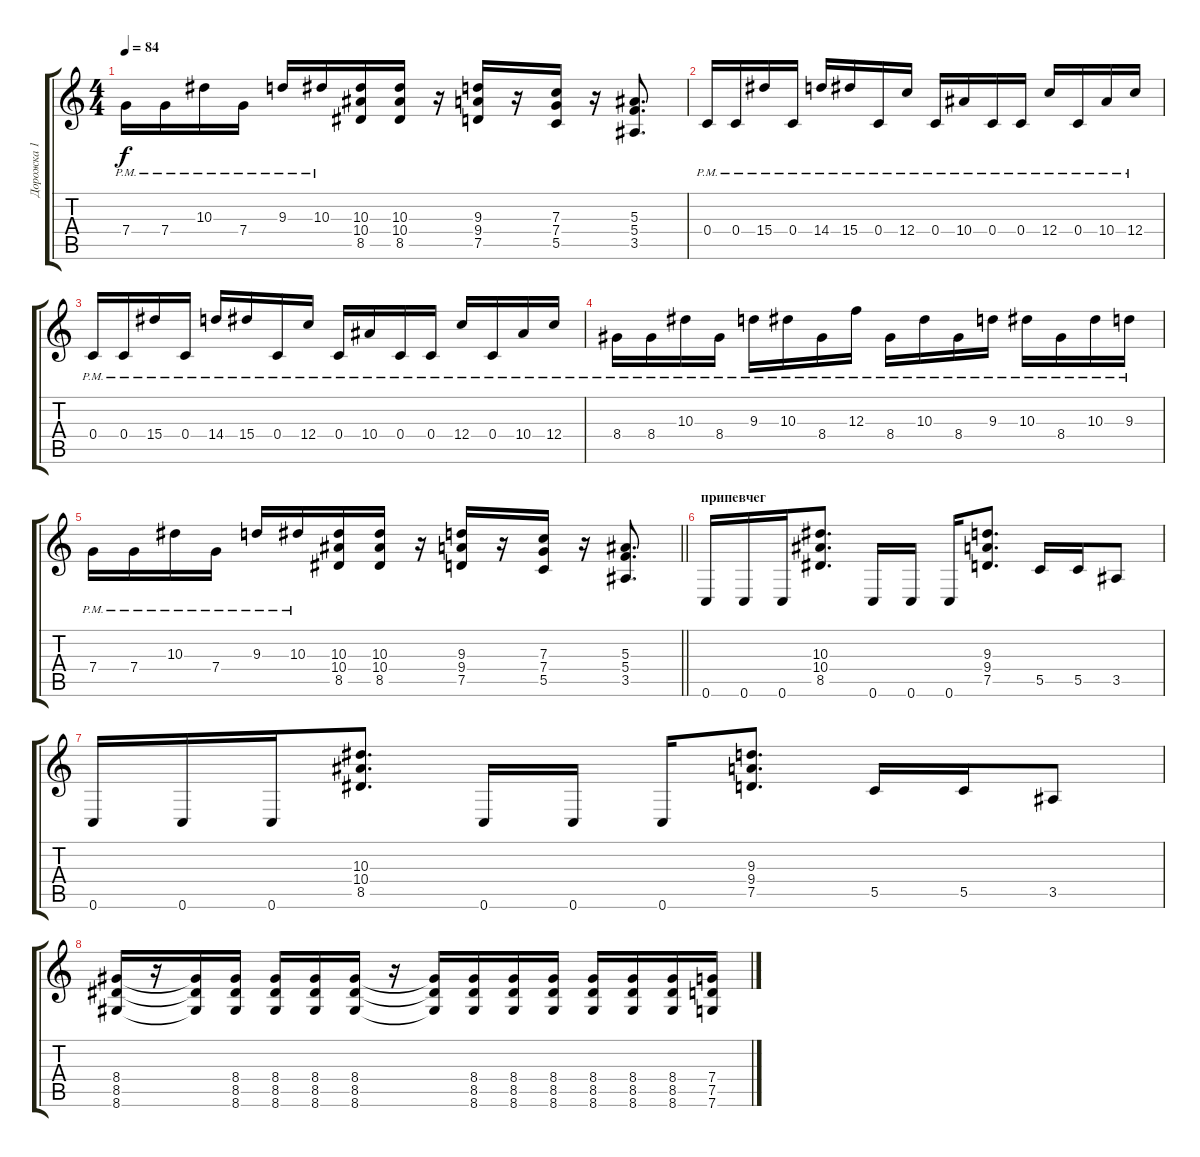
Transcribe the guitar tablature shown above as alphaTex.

\track ("Дорожка 1" "Дорожка 1") {instrument overdrivenguitar}
\staff {score tabs}
\tuning (D4 A3 F3 C3 G2 C2) {hide}
\ts (4 4)
\tempo 84
\clef g2
\ks c
7.4{pm}.16{dy f} 7.4{pm}.16 10.3{pm}.16 7.4{pm}.16 9.3{pm}.16 10.3{pm}.16 (10.3 10.4 8.5).16 (10.3 10.4 8.5).16 r.16 (9.3 9.4 7.5).16 r.16 (7.3 7.4 5.5).16 r.16 (5.3 5.4 3.5).8{d} |
0.4{pm}.16 0.4{pm}.16 15.4{pm}.16 0.4{pm}.16 14.4{pm}.16 15.4{pm}.16 0.4{pm}.16 12.4{pm}.16 0.4{pm}.16 10.4{pm}.16 0.4{pm}.16 0.4{pm}.16 12.4{pm}.16 0.4{pm}.16 10.4{pm}.16 12.4{pm}.16 |
0.4{pm}.16 0.4{pm}.16 15.4{pm}.16 0.4{pm}.16 14.4{pm}.16 15.4{pm}.16 0.4{pm}.16 12.4{pm}.16 0.4{pm}.16 10.4{pm}.16 0.4{pm}.16 0.4{pm}.16 12.4{pm}.16 0.4{pm}.16 10.4{pm}.16 12.4{pm}.16 |
8.4{pm}.16 8.4{pm}.16 10.3{pm}.16 8.4{pm}.16 9.3{pm}.16 10.3{pm}.16 8.4{pm}.16 12.3{pm}.16 8.4{pm}.16 10.3{pm}.16 8.4{pm}.16 9.3{pm}.16 10.3{pm}.16 8.4{pm}.16 10.3{pm}.16 9.3{pm}.16 |
\barLineRight lightlight
7.4{pm}.16 7.4{pm}.16 10.3{pm}.16 7.4{pm}.16 9.3{pm}.16 10.3{pm}.16 (10.3 10.4 8.5).16 (10.3 10.4 8.5).16 r.16 (9.3 9.4 7.5).16 r.16 (7.3 7.4 5.5).16 r.16 (5.3 5.4 3.5).8{d} |
\section ("" "припевчег")
0.6.16 0.6.16 0.6.16 (10.3 10.4 8.5).8{d} 0.6.16 0.6.16 0.6.16 (9.3 9.4 7.5).8{d} 5.5.16 5.5.16 3.5.8 |
0.6.16 0.6.16 0.6.16 (10.3 10.4 8.5).8{d} 0.6.16 0.6.16 0.6.16 (9.3 9.4 7.5).8{d} 5.5.16 5.5.16 3.5.8 |
(8.4 8.5 8.6).16 r.16 (8.4{t} 8.5{t} 8.6{t}).16 (8.4 8.5 8.6).16 (8.4 8.5 8.6).16 (8.4 8.5 8.6).16 (8.4 8.5 8.6).16 r.16 (8.4{t} 8.5{t} 8.6{t}).16 (8.4 8.5 8.6).16 (8.4 8.5 8.6).16 (8.4 8.5 8.6).16 (8.4 8.5 8.6).16 (8.4 8.5 8.6).16 (8.4 8.5 8.6).16 (7.4 7.5 7.6).16
